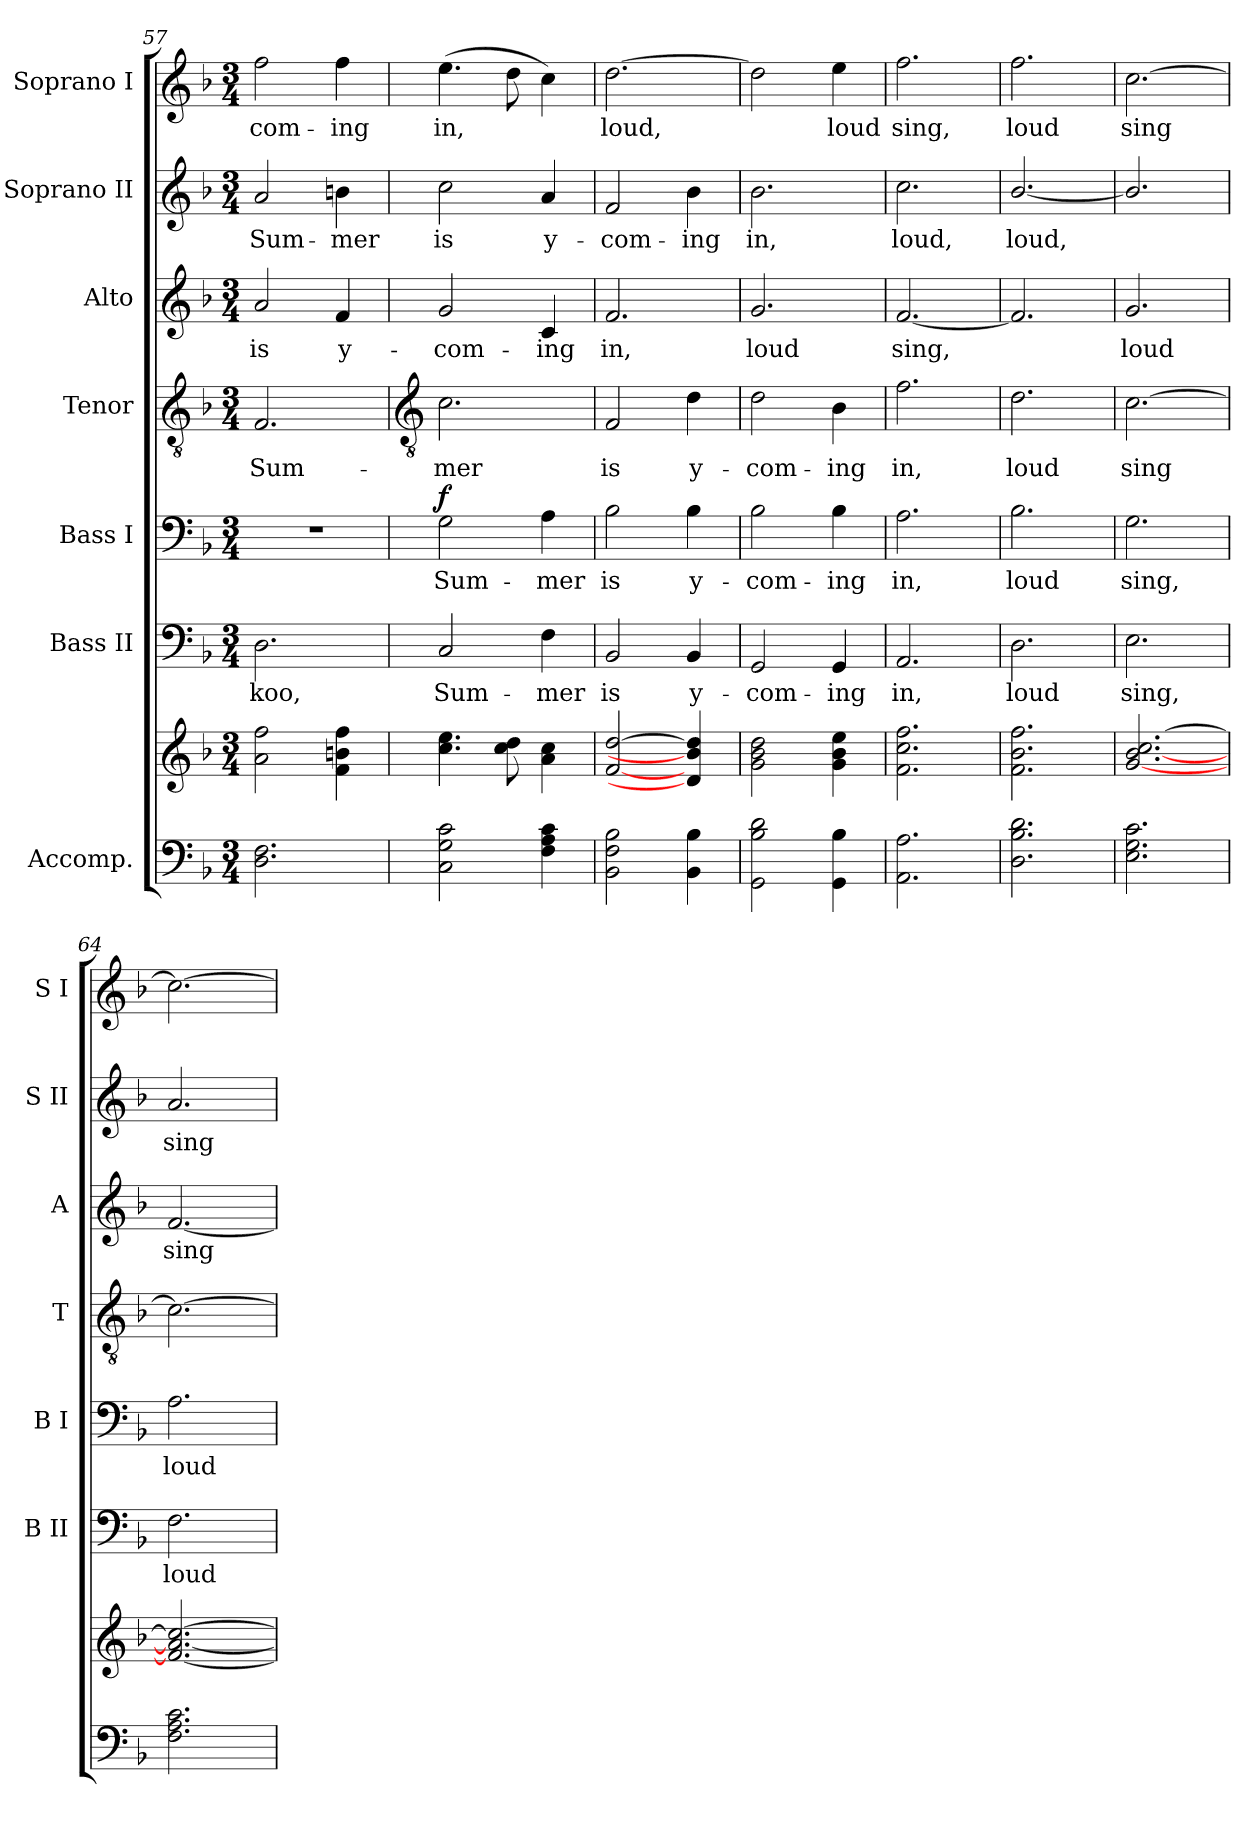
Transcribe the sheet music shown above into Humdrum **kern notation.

**kern	**kern	**kern	**text	**kern	**text	**dynam	**kern	**text	**kern	**text	**kern	**text	**kern	**text
*part7	*part7	*part6	*part6	*part5	*part5	*part5	*part4	*part4	*part3	*part3	*part2	*part2	*part1	*part1
*staff8	*staff7	*staff6	*staff6	*staff5	*staff5	*staff5	*staff4	*staff4	*staff3	*staff3	*staff2	*staff2	*staff1	*staff1
*I"Accomp.	*	*I"Bass II	*	*I"Bass I	*	*	*I"Tenor	*	*I"Alto	*	*I"Soprano II	*	*I"Soprano I	*
*	*	*I'B II	*	*I'B I	*	*	*I'T	*	*I'A	*	*I'S II	*	*I'S I	*
*clefF4	*clefG2	*clefF4	*	*clefF4	*	*	*clefGv2	*	*clefG2	*	*clefG2	*	*clefG2	*
*k[b-]	*k[b-]	*k[b-]	*	*k[b-]	*	*	*k[b-]	*	*k[b-]	*	*k[b-]	*	*k[b-]	*
*F:	*F:	*F:	*	*F:	*	*	*F:	*	*F:	*	*F:	*	*F:	*
*M3/4	*M3/4	*M3/4	*	*M3/4	*	*	*M3/4	*	*M3/4	*	*M3/4	*	*M3/4	*
=57	=57	=57	=57	=57	=57	=57	=57	=57	=57	=57	=57	=57	=57	=57
!	!	!	!LO:LY:b	!LO:N:vis=1	!	!	!	!LO:LY:b	!	!LO:LY:b	!	!LO:LY:b	!	!LO:LY:b
2.D 2.F	2a 2ff	2.D	-koo,	2.r	.	.	2.F	Sum-	2a	is	2a	Sum-	2ff	-com-
!	!	!	!	!	!	!	!	!	!	!LO:LY:b	!	!LO:LY:b	!	!LO:LY:b
.	4f 4bn 4ff	.	.	.	.	.	.	.	4f	y-	4bn	-mer	4ff	-ing
!!LO:LB:g=z
=58	=58	=58	=58	=58	=58	=58	=58	=58	=58	=58	=58	=58	=58	=58
*	*	*	*	*	*	*	*clefGv2	*	*	*	*	*	*	*
!	!	!	!LO:LY:b	!	!LO:LY:b	!LO:DY:b	!	!LO:LY:b	!	!LO:LY:b	!	!LO:LY:b	!	!LO:LY:b
2C 2G 2c	4.cc 4.ee	2C	Sum-	2G	Sum-	f	2.c	-mer	2g	-com-	2cc	is	(>4.ee	in,
.	8cc 8dd	.	.	.	.	.	.	.	.	.	.	.	8dd	.
!	!	!	!LO:LY:b	!	!LO:LY:b	!	!	!	!	!LO:LY:b	!	!LO:LY:b	!	!
4F 4A 4c	4a 4cc	4F	-mer	4A	-mer	.	.	.	4c	-ing	4a	y-	4cc)	.
=59	=59	=59	=59	=59	=59	=59	=59	=59	=59	=59	=59	=59	=59	=59
!	!	!	!LO:LY:b	!	!LO:LY:b	!	!	!LO:LY:b	!	!LO:LY:b	!	!LO:LY:b	!	!LO:LY:b
2BB- 2F 2B-	[2f [2dd	2BB-	is	2B-	is	.	2F	is	2.f	in,	2f	-com-	[2.dd	loud,
!	!	!	!LO:LY:b	!	!LO:LY:b	!	!	!LO:LY:b	!	!	!	!LO:LY:b	!	!
4BB- 4B-	4d] 4b-] 4dd]	4BB-	y-	4B-	y-	.	4d	y-	.	.	4b-	-ing	.	.
=60	=60	=60	=60	=60	=60	=60	=60	=60	=60	=60	=60	=60	=60	=60
!	!	!	!LO:LY:b	!	!LO:LY:b	!	!	!LO:LY:b	!	!LO:LY:b	!	!LO:LY:b	!	!
2GG 2B- 2d	2g 2b- 2dd	2GG	-com-	2B-	-com-	.	2d	-com-	2.g	loud	2.b-	in,	2dd]	.
!	!	!	!LO:LY:b	!	!LO:LY:b	!	!	!LO:LY:b	!	!	!	!	!	!LO:LY:b
4GG 4B-	4g 4b- 4ee	4GG	-ing	4B-	-ing	.	4B-	-ing	.	.	.	.	4ee	loud
=61	=61	=61	=61	=61	=61	=61	=61	=61	=61	=61	=61	=61	=61	=61
!	!	!	!LO:LY:b	!	!LO:LY:b	!	!	!LO:LY:b	!	!LO:LY:b	!	!LO:LY:b	!	!LO:LY:b
2.AA 2.A	2.f 2.cc 2.ff	2.AA	in,	2.A	in,	.	2.f	in,	[2.f	sing,	2.cc	loud,	2.ff	sing,
=62	=62	=62	=62	=62	=62	=62	=62	=62	=62	=62	=62	=62	=62	=62
!	!	!	!LO:LY:b	!	!LO:LY:b	!	!	!LO:LY:b	!	!	!	!LO:LY:b	!	!LO:LY:b
2.D 2.B- 2.d	2.f 2.b- 2.ff	2.D	loud	2.B-	loud	.	2.d	loud	2.f]	.	[2.b-/	loud,	2.ff	loud
=63	=63	=63	=63	=63	=63	=63	=63	=63	=63	=63	=63	=63	=63	=63
!	!	!	!LO:LY:b	!	!LO:LY:b	!	!	!LO:LY:b	!	!LO:LY:b	!	!	!	!LO:LY:b
2.E 2.G 2.c	[2.g [2.b- [2.cc	2.E	sing,	2.G	sing,	.	[2.c	sing	2.g	loud	2.b-/]	.	[2.cc	sing
=64	=64	=64	=64	=64	=64	=64	=64	=64	=64	=64	=64	=64	=64	=64
!	!	!	!LO:LY:b	!	!LO:LY:b	!	!	!	!	!LO:LY:b	!	!LO:LY:b	!	!
2.F 2.A 2.c	2.f_ 2.a_ 2.cc_	2.F	loud	2.A	loud	.	2.c_	.	[2.f	sing	2.a	sing	2.cc_	.
=	=	=	=	=	=	=	=	=	=	=	=	=	=	=
*-	*-	*-	*-	*-	*-	*-	*-	*-	*-	*-	*-	*-	*-	*-
